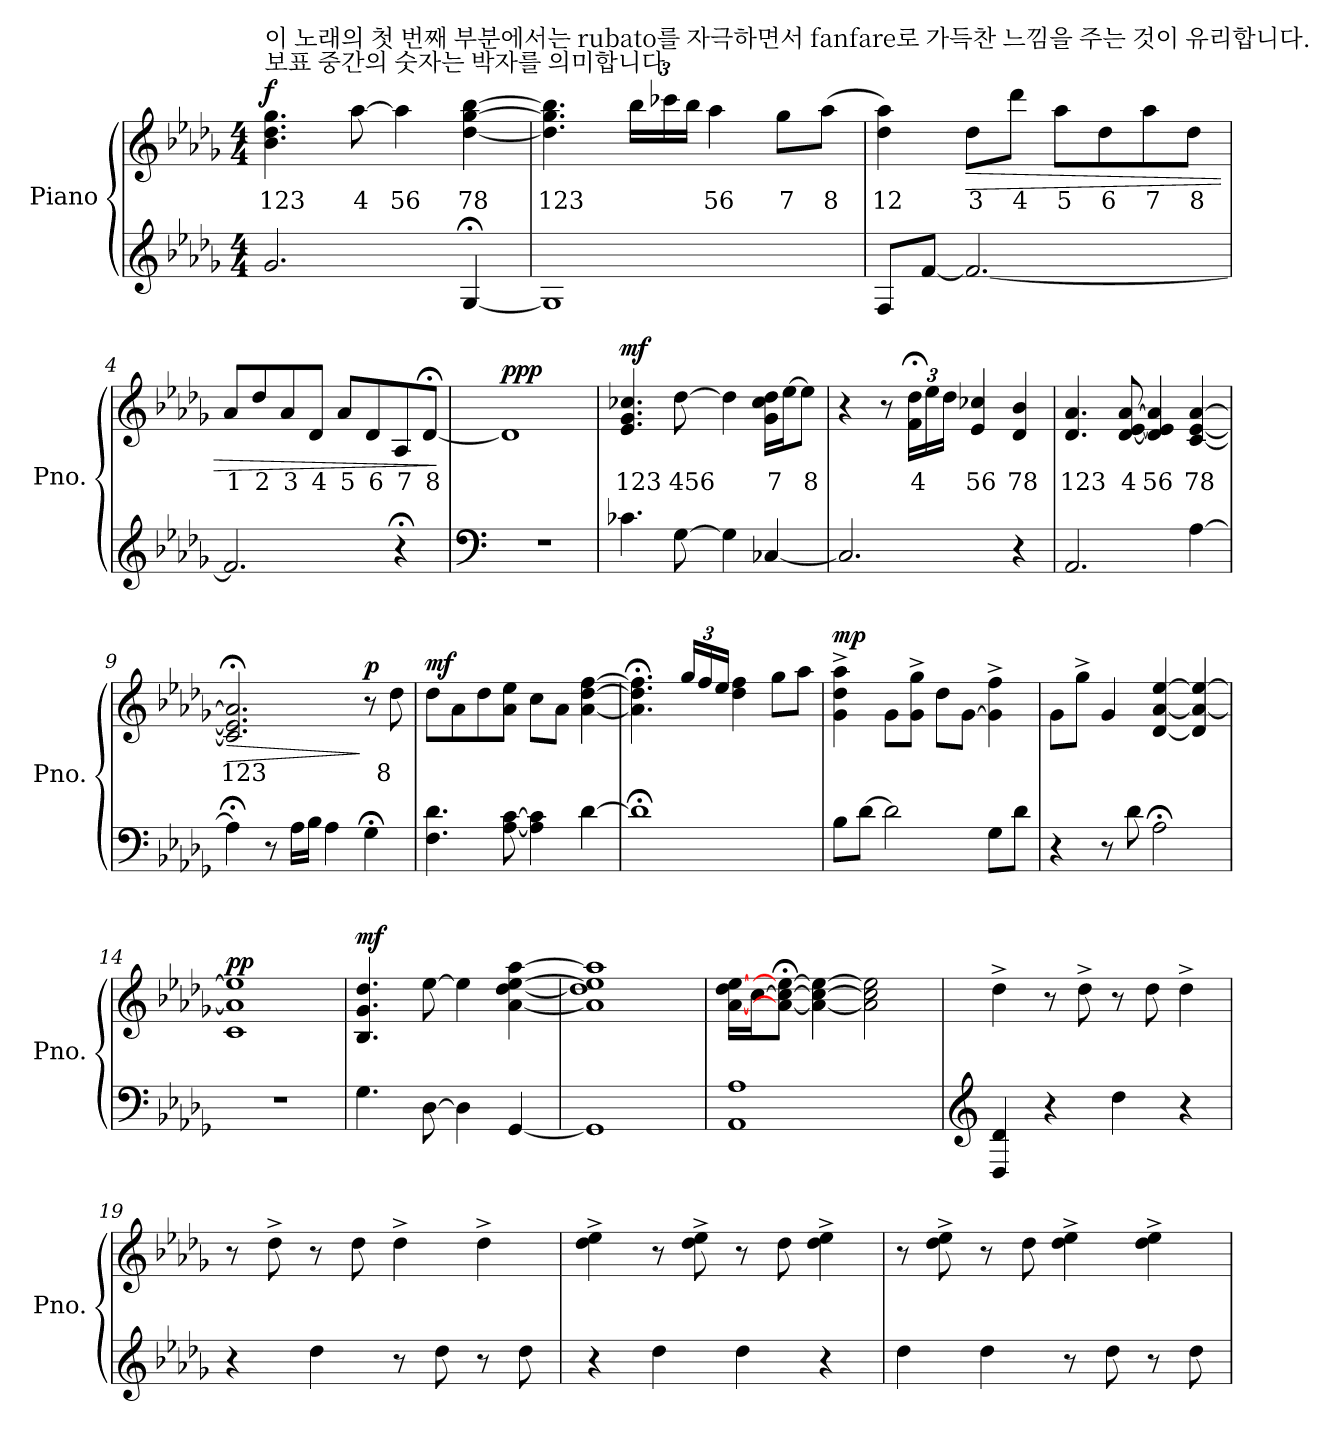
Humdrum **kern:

**kern	**kern	**text	**dynam
*part1	*part1	*part1	*part1
*staff2	*staff1	*staff1	*staff1/2
*I"Piano	*	*	*
*I'Pno.	*	*	*
*clefG2	*clefG2	*	*
*k[b-e-a-d-g-]	*k[b-e-a-d-g-]	*	*
*M4/4	*M4/4	*	*
*MM120	*MM120	*	*
=1	=1	=1	=1
!	!LO:TX:a:t=보표 중간의 숫자는 박자를 의미합니다	!	!
!	!LO:TX:a:t=이 노래의 첫 번째 부분에서는 rubato를 자극하면서 fanfare로 가득찬 느낌을 주는 것이 유리합니다.	!	!
!	!	!LO:LY:b	!LO:DY:b
2.g-/	4.b-\ 4.dd-\ 4.gg-\	123	f
!	!	!LO:LY:b	!
.	[8aa-\	4	.
!	!	!LO:LY:b	!
.	4aa-\]	56	.
!	!	!LO:LY:b	!
[4G-;</	[4dd-\ [4gg-\ [4bb-\	78	.
=2	=2	=2	=2
!	!	!LO:LY:b	!
1G-]	4.dd-\] 4.gg-\] 4.bb-\]	123	.
*	*Xbrackettup	*	*
.	24bb-\LL	.	.
.	24ccc-X\	.	.
.	24bb-\JJ	.	.
!	!	!LO:LY:b	!
.	4aa-\	56	.
!	!	!LO:LY:b	!
.	8gg-\L	7	.
!	!	!LO:LY:b	!
.	(8aa-\J	8	.
=3	=3	=3	=3
*	*MM180	*	*
!	!	!LO:LY:b	!
8F/L	4dd-\ 4aa-\)	12	.
[8f/J	.	.	.
!	!	!LO:LY:b	!LO:HP:b
2.f/_	8dd-\L	3	>
!	!	!LO:LY:b	!
.	8ddd-\J	4	.
!	!	!LO:LY:b	!
.	8aa-\L	5	.
!	!	!LO:LY:b	!
.	8dd-\	6	.
!	!	!LO:LY:b	!
.	8aa-\	7	.
!	!	!LO:LY:b	!
.	8dd-\J	8	.
!!LO:LB:g=z
=4	=4	=4	=4
!	!	!LO:LY:b	!
2.f/]	8a-/L	1	.
!	!	!LO:LY:b	!
.	8dd-/	2	.
!	!	!LO:LY:b	!
.	8a-/	3	.
!	!	!LO:LY:b	!
.	8d-/J	4	.
!	!	!LO:LY:b	!
.	8a-/L	5	.
!	!	!LO:LY:b	!
.	8d-/	6	.
!	!	!LO:LY:b	!
4r;<	8A-/	7	.
!	!	!LO:LY:b	!
.	[8d-;</J	8	.
.	.	.	]
=5	=5	=5	=5
*clefF4	*	*	*
!	!	!	!LO:DY:b
1r	1d-]	.	ppp
=6	=6	=6	=6
*	*MM120	*	*
!	!	!LO:LY:b	!LO:DY:b
4.c-X\	4.e-/ 4.g-/ 4.cc-X/	123	mf
!	!	!LO:LY:b	!
[8G-\	[8dd-\	456	.
4G-\]	4dd-\]	.	.
!	!	!LO:LY:b	!
[4C-X/	16g-\ 16cc-\ 16dd-\LL	7	.
.	[16ee-\J	.	.
!	!	!LO:LY:b	!
.	8ee-\J]	8	.
=7	=7	=7	=7
2.C-/]	4r	.	.
.	8r	.	.
!	!	!LO:LY:b	!
.	24f\;< 24dd-\;<LL	4	.
.	24ee-\	.	.
.	24dd-\JJ	.	.
!	!	!LO:LY:b	!
.	4e-/ 4cc-X/	56	.
!	!	!LO:LY:b	!
4r	4d-/ 4b-/	78	.
!!LO:LB:g=z
=8	=8	=8	=8
!	!	!LO:LY:b	!
2.AA-/	4.d-/ 4.a-/	123	.
!	!	!LO:LY:b	!
.	[8d-/ [8e-/ [8a-/	4	.
!	!	!LO:LY:b	!
.	4d-/] 4e-/] 4a-/]	56	.
!	!	!LO:LY:b	!
[4A-\	[4c/ [4e-/ [4a-/	78	.
=9	=9	=9	=9
!	!	!LO:LY:b	!LO:HP:b
4A-;<\]	2.c/];< 2.e-/];< 2.a-/];<	123	>
8r	.	.	.
16A-\LL	.	.	.
16B-\JJ	.	.	.
4A-\	.	.	.
!	!	!	!LO:DY:n=1:b
4G-;<\	8r	.	] p
!	!	!LO:LY:b	!
.	8dd-\	8	.
=10	=10	=10	=10
!	!	!	!LO:DY:b
4.F\ 4.d-\	8dd-\L	.	mf
.	8a-\	.	.
.	8dd-\	.	.
[8A-\ [8c\	8a-\ 8ee-\J	.	.
4A-\] 4c\]	8cc\L	.	.
.	8a-\J	.	.
[4d-\	[4a-\ [4dd-\ [4ff\	.	.
!!LO:LB:g=z
=11	=11	=11	=11
1d-;<]	4.a-\];< 4.dd-\];< 4.ff\];<	.	.
.	24gg-/LL	.	.
.	24ff/	.	.
.	24ee-/JJ	.	.
.	4dd-\ 4ff\	.	.
.	8gg-\L	.	.
.	8aa-\J	.	.
=12	=12	=12	=12
*	*MM180	*	*
!	!	!	!LO:DY:b
8B-\L	4g-\^ 4dd-\^ 4aa-\^	.	mp
[8d-\J	.	.	.
2d-\]	8g-\L	.	.
.	8g-\^ 8gg-\^J	.	.
.	8dd-\L	.	.
.	[8g-\J	.	.
8G-\L	4g-\]^ 4ff\^	.	.
8d-\J	.	.	.
=13	=13	=13	=13
4r	8g-\L	.	.
.	8gg-^\J	.	.
8r	4g-/	.	.
8d-\	.	.	.
2A-;<\	[4d-/ [4a-/ [4ee-/	.	.
.	4d-/] 4a-/_ 4ee-/_	.	.
=14	=14	=14	=14
!	!	!	!LO:DY:b
1r	1c 1a-] 1ee-]	.	pp
!!LO:PB:g=z
=15	=15	=15	=15
*	*MM120	*	*
!	!	!	!LO:DY:b
4.G-\	4.B-/ 4.g-/ 4.dd-/	.	mf
[8D-\	[8ee-\	.	.
4D-\]	4ee-\]	.	.
[4GG-/	[4a-\ [4dd-\ [4ee-\ [4aa-\	.	.
=16	=16	=16	=16
1GG-]	1a-] 1dd-] 1ee-] 1aa-]	.	.
=17	=17	=17	=17
1AA- 1A-	[16a-\ 16dd-\ [16ee-\LL	.	.
.	[16cc\J	.	.
.	8a-\_;< 8cc\_;< 8ee-\_;<J	.	.
.	4a-\_ 4cc\_ 4ee-\_	.	.
.	2a-\] 2cc\] 2ee-\]	.	.
!!LO:PB:g=z
=18	=18	=18	=18
*clefG2	*	*	*
*	*MM208	*	*
4D-/ 4d-/	4dd-^\	.	.
4r	8r	.	.
.	8dd-^\	.	.
4dd-\	8r	.	.
.	8dd-\	.	.
4r	4dd-^\	.	.
=19	=19	=19	=19
4r	8r	.	.
.	8dd-^\	.	.
4dd-\	8r	.	.
.	8dd-\	.	.
8r	4dd-^\	.	.
8dd-\	.	.	.
8r	4dd-^\	.	.
8dd-\	.	.	.
=20	=20	=20	=20
4r	4dd-\^ 4ee-\^	.	.
4dd-\	8r	.	.
.	8dd-\^ 8ee-\^	.	.
4dd-\	8r	.	.
.	8dd-\	.	.
4r	4dd-\^ 4ee-\^	.	.
=21	=21	=21	=21
4dd-\	8r	.	.
.	8dd-\^ 8ee-\^	.	.
4dd-\	8r	.	.
.	8dd-\	.	.
8r	4dd-\^ 4ee-\^	.	.
8dd-\	.	.	.
8r	4dd-\^ 4ee-\^	.	.
8dd-\	.	.	.
=	=	=	=
*-	*-	*-	*-
